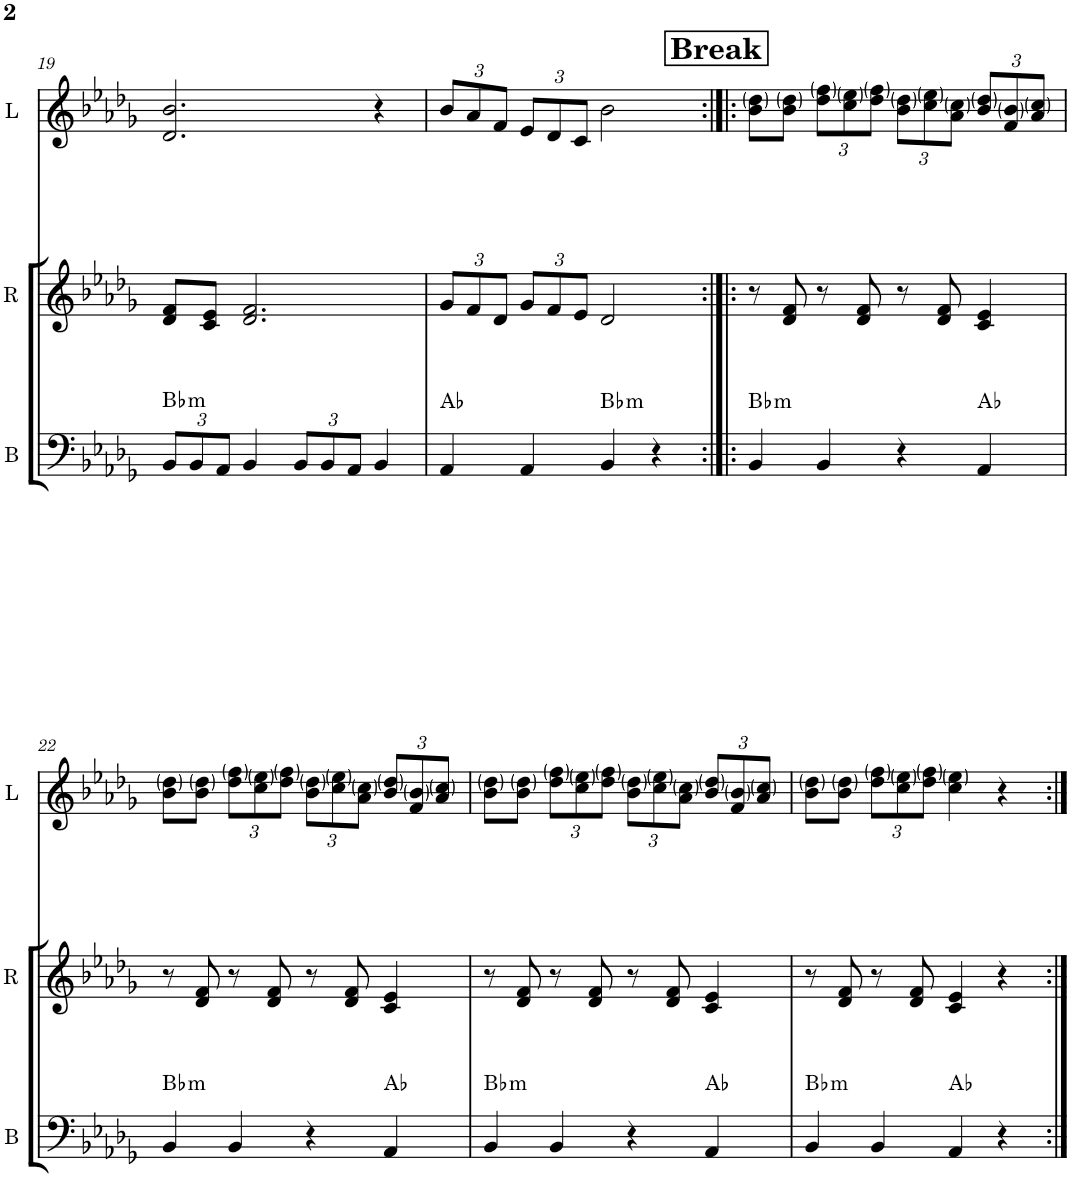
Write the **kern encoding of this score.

**kern	**harte	**kern	**kern
*part3	*part3	*part2	*part1
*staff3	*	*staff2	*staff1
*I"Bass	*	*I"Riff	*I"Lead
*I'B	*	*I'R	*I'L
!!LO:PB:g=z
*clefF4	*	*clefG2	*clefG2
*Trd12c21	*	*Trd5c9	*Trd1c2
*k[b-e-a-d-g-]	*	*k[b-e-a-d-g-]	*k[b-e-a-d-g-]
*M4/4	*	*M4/4	*M4/4
*Xbrackettup	*	*	*
=19	=19	=19	=19
!	!LO:H:kt=m	!	!
12BB-/L	Bb:min	8d-/ 8f/L	2.d-/ 2.b-/
12BB-/	.	.	.
.	.	8c/ 8e-/J	.
12AA-/J	.	.	.
4BB-/	.	2.d-/ 2.f/	.
12BB-/L	.	.	.
12BB-/	.	.	.
12AA-/J	.	.	.
4BB-/	.	.	4r
=20	=20	=20	=20
*	*	*Xbrackettup	*Xbrackettup
4AA-/	Ab:maj	12g-/L	12b-/L
.	.	12f/	12a-/
.	.	12d-/J	12f/J
4AA-/	.	12g-/L	12e-/L
.	.	12f/	12d-/
.	.	12e-/J	12c/J
!	!LO:H:kt=m	!	!
4BB-/	Bb:min	2d-/	2b-\
4r	.	.	.
!!LO:REH:place=s1:a:B:cj:fs=14:t=Break
=21:|!|:	=21:|!|:	=21:|!|:	=21:|!|:
!	!LO:H:kt=m	!	!
4BB-/	Bb:min	8r	8b-\ 8dd-\L
.	.	8d-/ 8f/	8b-\ 8dd-\J
4BB-/	.	8r	12dd-\ 12ff\L
.	.	.	12cc\ 12ee-\
.	.	8d-/ 8f/	.
.	.	.	12dd-\ 12ff\J
4r	.	8r	12b-\ 12dd-\L
.	.	.	12cc\ 12ee-\
.	.	8d-/ 8f/	.
.	.	.	12a-\ 12cc\J
4AA-/	Ab:maj	4c/ 4e-/	12b-/ 12dd-/L
.	.	.	12f/ 12b-/
.	.	.	12a-/ 12cc/J
!!LO:LB:g=z
=22	=22	=22	=22
!	!LO:H:kt=m	!	!
4BB-/	Bb:min	8r	8b-\ 8dd-\L
.	.	8d-/ 8f/	8b-\ 8dd-\J
4BB-/	.	8r	12dd-\ 12ff\L
.	.	.	12cc\ 12ee-\
.	.	8d-/ 8f/	.
.	.	.	12dd-\ 12ff\J
4r	.	8r	12b-\ 12dd-\L
.	.	.	12cc\ 12ee-\
.	.	8d-/ 8f/	.
.	.	.	12a-\ 12cc\J
4AA-/	Ab:maj	4c/ 4e-/	12b-/ 12dd-/L
.	.	.	12f/ 12b-/
.	.	.	12a-/ 12cc/J
=23	=23	=23	=23
!	!LO:H:kt=m	!	!
4BB-/	Bb:min	8r	8b-\ 8dd-\L
.	.	8d-/ 8f/	8b-\ 8dd-\J
4BB-/	.	8r	12dd-\ 12ff\L
.	.	.	12cc\ 12ee-\
.	.	8d-/ 8f/	.
.	.	.	12dd-\ 12ff\J
4r	.	8r	12b-\ 12dd-\L
.	.	.	12cc\ 12ee-\
.	.	8d-/ 8f/	.
.	.	.	12a-\ 12cc\J
4AA-/	Ab:maj	4c/ 4e-/	12b-/ 12dd-/L
.	.	.	12f/ 12b-/
.	.	.	12a-/ 12cc/J
=24	=24	=24	=24
!	!LO:H:kt=m	!	!
4BB-/	Bb:min	8r	8b-\ 8dd-\L
.	.	8d-/ 8f/	8b-\ 8dd-\J
4BB-/	.	8r	12dd-\ 12ff\L
.	.	.	12cc\ 12ee-\
.	.	8d-/ 8f/	.
.	.	.	12dd-\ 12ff\J
4AA-/	Ab:maj	4c/ 4e-/	4cc\ 4ee-\
4r	.	4r	4r
=:|!	=:|!	=:|!	=:|!
*-	*-	*-	*-
